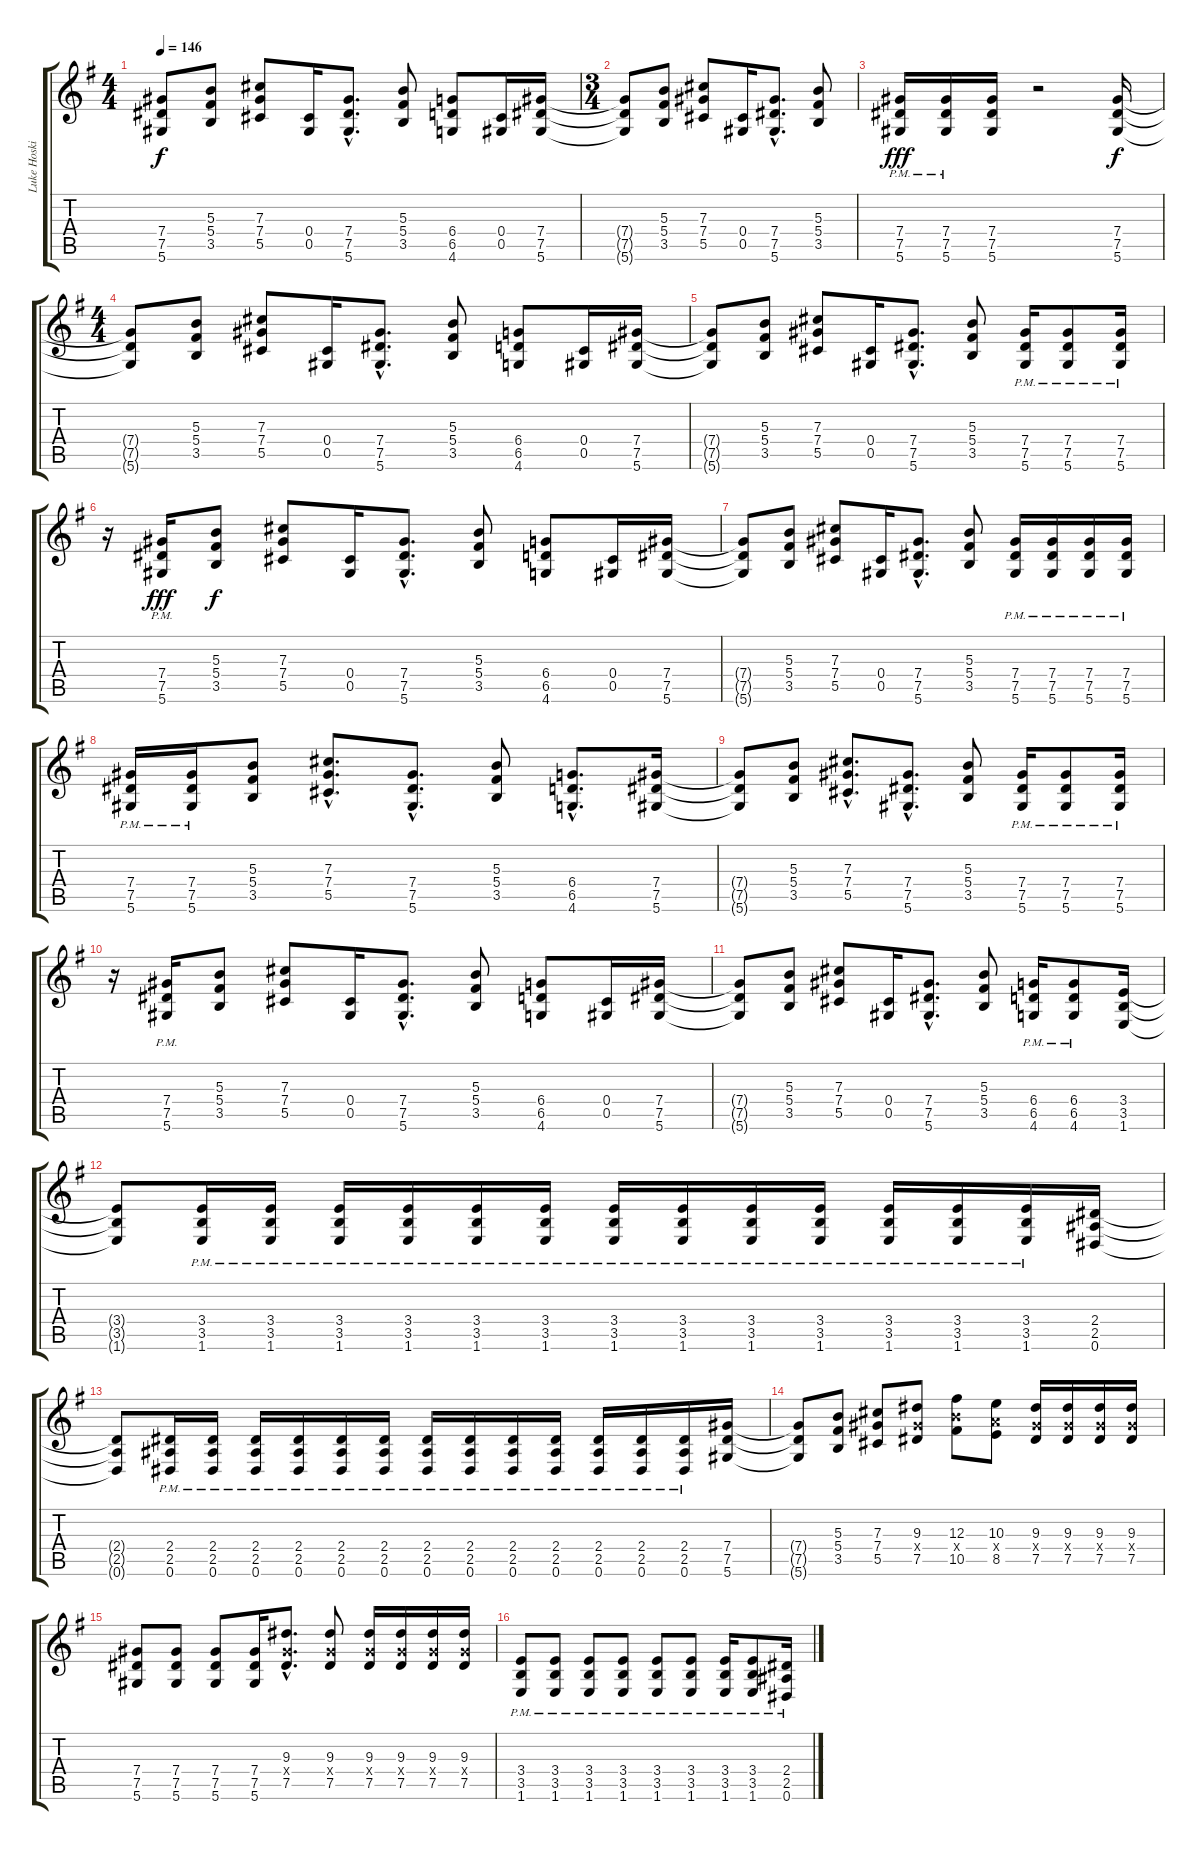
\track ("Luke Hoskin" "Luke Hoski") {instrument overdrivenguitar}
\staff {score tabs}
\tuning (Eb4 Bb3 Gb3 Db3 Ab2 Eb2) {hide}
\ts (4 4)
\tempo 146
\clef g2
\ks g
(7.4{t} 7.5{t} 5.6{t}).8{dy f} (5.3 5.4 3.5).8 (7.3 7.4 5.5).8 (0.4 0.5).16 (7.4{hac} 7.5{hac} 5.6{hac}).8{d} (5.3 5.4 3.5).8 (6.4 6.5 4.6).8 (0.4 0.5).16 (7.4 7.5 5.6).16 |
\ts (3 4)
(7.4{t} 7.5{t} 5.6{t}).8 (5.3 5.4 3.5).8 (7.3 7.4 5.5).8 (0.4 0.5).16 (7.4{hac} 7.5{hac} 5.6{hac}).8{d} (5.3 5.4 3.5).8 |
(7.4{pm} 7.5{pm} 5.6{pm}).16{dy fff} (7.4{pm} 7.5{pm} 5.6{pm}).16 (7.4 7.5 5.6).16 r.2 (7.4 7.5 5.6).16{dy f} |
\ts (4 4)
(7.4{t} 7.5{t} 5.6{t}).8 (5.3 5.4 3.5).8 (7.3 7.4 5.5).8 (0.4 0.5).16 (7.4{hac} 7.5{hac} 5.6{hac}).8{d} (5.3 5.4 3.5).8 (6.4 6.5 4.6).8 (0.4 0.5).16 (7.4 7.5 5.6).16 |
(7.4{t} 7.5{t} 5.6{t}).8 (5.3 5.4 3.5).8 (7.3 7.4 5.5).8 (0.4 0.5).16 (7.4{hac} 7.5{hac} 5.6{hac}).8{d} (5.3 5.4 3.5).8 (7.4{pm} 7.5{pm} 5.6{pm}).16 (7.4{pm} 7.5{pm} 5.6{pm}).8 (7.4{pm} 7.5{pm} 5.6{pm}).16 |
r.16 (7.4{pm} 7.5{pm} 5.6{pm}).16{dy fff} (5.3 5.4 3.5).8{dy f} (7.3 7.4 5.5).8 (0.4 0.5).16 (7.4{hac} 7.5{hac} 5.6{hac}).8{d} (5.3 5.4 3.5).8 (6.4 6.5 4.6).8 (0.4 0.5).16 (7.4 7.5 5.6).16 |
(7.4{t} 7.5{t} 5.6{t}).8 (5.3 5.4 3.5).8 (7.3 7.4 5.5).8 (0.4 0.5).16 (7.4{hac} 7.5{hac} 5.6{hac}).8{d} (5.3 5.4 3.5).8 (7.4{pm} 7.5{pm} 5.6{pm}).16 (7.4{pm} 7.5{pm} 5.6{pm}).16 (7.4{pm} 7.5{pm} 5.6{pm}).16 (7.4{pm} 7.5{pm} 5.6{pm}).16 |
(7.4{pm} 7.5{pm} 5.6{pm}).16 (7.4{pm} 7.5{pm} 5.6{pm}).16 (5.3 5.4 3.5).8 (7.3{hac} 7.4{hac} 5.5{hac}).8{d} (7.4{hac} 7.5{hac} 5.6{hac}).8{d} (5.3 5.4 3.5).8 (6.4{hac} 6.5{hac} 4.6{hac}).8{d} (7.4 7.5 5.6).16 |
(7.4{t} 7.5{t} 5.6{t}).8 (5.3 5.4 3.5).8 (7.3{hac} 7.4{hac} 5.5{hac}).8{d} (7.4{hac} 7.5{hac} 5.6{hac}).8{d} (5.3 5.4 3.5).8 (7.4{pm} 7.5{pm} 5.6{pm}).16 (7.4{pm} 7.5{pm} 5.6{pm}).8 (7.4{pm} 7.5{pm} 5.6{pm}).16 |
r.16 (7.4{pm} 7.5{pm} 5.6{pm}).16 (5.3 5.4 3.5).8 (7.3 7.4 5.5).8 (0.4 0.5).16 (7.4{hac} 7.5{hac} 5.6{hac}).8{d} (5.3 5.4 3.5).8 (6.4 6.5 4.6).8 (0.4 0.5).16 (7.4 7.5 5.6).16 |
(7.4{t} 7.5{t} 5.6{t}).8 (5.3 5.4 3.5).8 (7.3 7.4 5.5).8 (0.4 0.5).16 (7.4{hac} 7.5{hac} 5.6{hac}).8{d} (5.3 5.4 3.5).8 (6.4{pm} 6.5{pm} 4.6{pm}).16 (6.4{pm} 6.5{pm} 4.6{pm}).8 (3.4 3.5 1.6).16 |
(3.4{t} 3.5{t} 1.6{t}).8 (3.4{pm} 3.5{pm} 1.6{pm}).16 (3.4{pm} 3.5{pm} 1.6{pm}).16 (3.4{pm} 3.5{pm} 1.6{pm}).16 (3.4{pm} 3.5{pm} 1.6{pm}).16 (3.4{pm} 3.5{pm} 1.6{pm}).16 (3.4{pm} 3.5{pm} 1.6{pm}).16 (3.4{pm} 3.5{pm} 1.6{pm}).16 (3.4{pm} 3.5{pm} 1.6{pm}).16 (3.4{pm} 3.5{pm} 1.6{pm}).16 (3.4{pm} 3.5{pm} 1.6{pm}).16 (3.4{pm} 3.5{pm} 1.6{pm}).16 (3.4{pm} 3.5{pm} 1.6{pm}).16 (3.4{pm} 3.5{pm} 1.6{pm}).16 (2.4 2.5 0.6).16 |
(2.4{t} 2.5{t} 0.6{t}).8 (2.4{pm} 2.5{pm} 0.6{pm}).16 (2.4{pm} 2.5{pm} 0.6{pm}).16 (2.4{pm} 2.5{pm} 0.6{pm}).16 (2.4{pm} 2.5{pm} 0.6{pm}).16 (2.4{pm} 2.5{pm} 0.6{pm}).16 (2.4{pm} 2.5{pm} 0.6{pm}).16 (2.4{pm} 2.5{pm} 0.6{pm}).16 (2.4{pm} 2.5{pm} 0.6{pm}).16 (2.4{pm} 2.5{pm} 0.6{pm}).16 (2.4{pm} 2.5{pm} 0.6{pm}).16 (2.4{pm} 2.5{pm} 0.6{pm}).16 (2.4{pm} 2.5{pm} 0.6{pm}).16 (2.4{pm} 2.5{pm} 0.6{pm}).16 (7.4 7.5 5.6).16 |
(7.4{t} 7.5{t} 5.6{t}).8 (5.3 5.4 3.5).8 (7.3 7.4 5.5).8 (9.3 7.4{x} 7.5).8 (12.3 10.4{x} 10.5).8 (10.3 8.4{x} 8.5).8 (9.3 7.4{x} 7.5).16 (9.3 7.4{x} 7.5).16 (9.3 7.4{x} 7.5).16 (9.3 7.4{x} 7.5).16 |
(7.4 7.5 5.6).8 (7.4 7.5 5.6).8 (7.4 7.5 5.6).8 (7.4 7.5 5.6).16 (9.3{hac} 7.4{hac x} 7.5{hac}).8{d} (9.3 7.4{x} 7.5).8 (9.3 7.4{x} 7.5).16 (9.3 7.4{x} 7.5).16 (9.3 7.4{x} 7.5).16 (9.3 7.4{x} 7.5).16 |
(3.4{pm} 3.5{pm} 1.6{pm}).8 (3.4{pm} 3.5{pm} 1.6{pm}).8 (3.4{pm} 3.5{pm} 1.6{pm}).8 (3.4{pm} 3.5{pm} 1.6{pm}).8 (3.4{pm} 3.5{pm} 1.6{pm}).8 (3.4{pm} 3.5{pm} 1.6{pm}).8 (3.4{pm} 3.5{pm} 1.6{pm}).16 (3.4{pm} 3.5{pm} 1.6{pm}).8 (2.4{pm} 2.5{pm} 0.6{pm}).16
